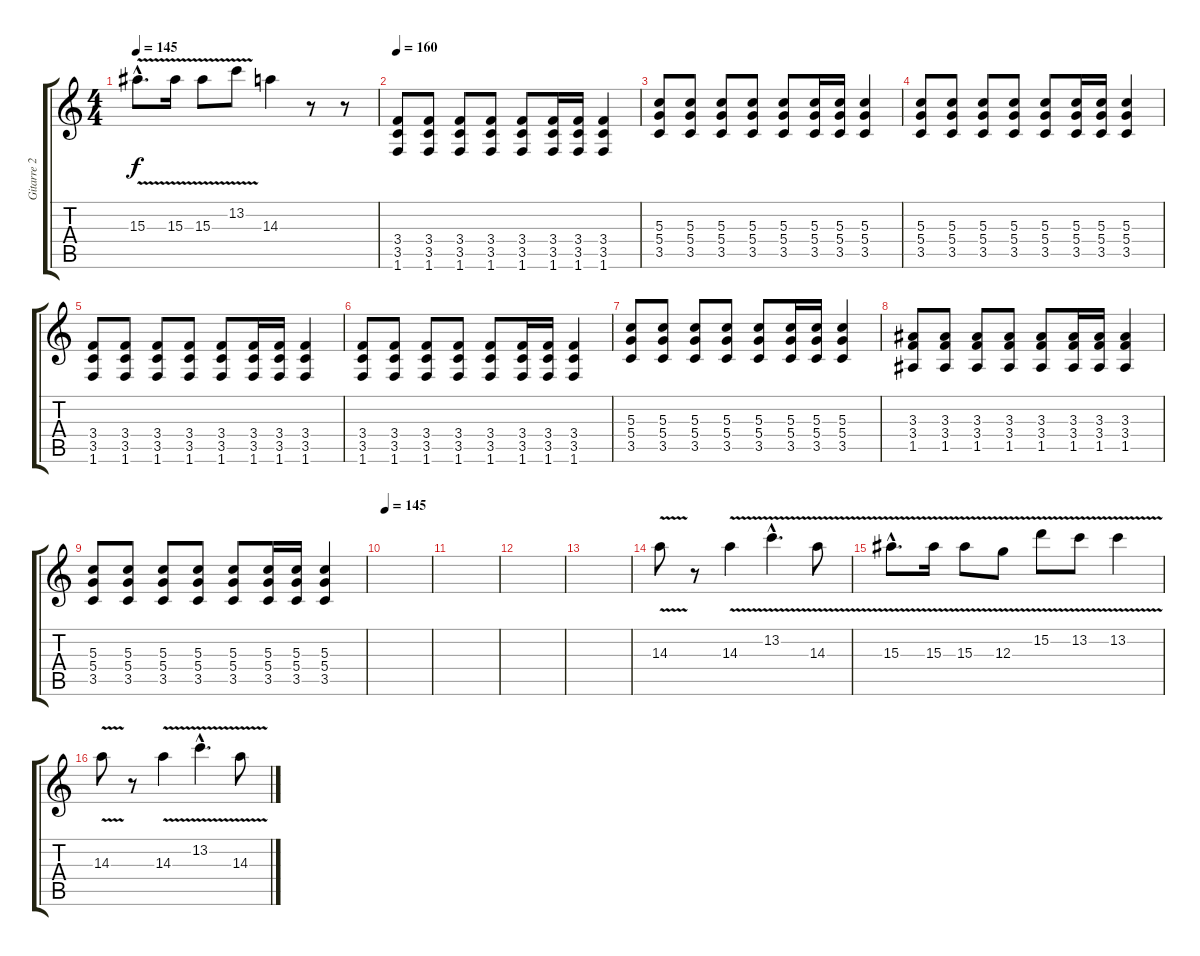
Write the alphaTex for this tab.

\track ("Gitarre 2" "Gitarre 2") {instrument distortionguitar}
\staff {score tabs}
\tuning (E4 B3 G3 D3 A2 E2) {hide}
\ts (4 4)
\tempo 145
\clef g2
\ks c
15.3{v hac}.8{d dy f} 15.3{v}.16 15.3{v}.8 13.2{v}.8 14.3.4 r.8 r.8 |
\tempo 160
(3.4 3.5 1.6).8 (3.4 3.5 1.6).8 (3.4 3.5 1.6).8 (3.4 3.5 1.6).8 (3.4 3.5 1.6).8 (3.4 3.5 1.6).16 (3.4 3.5 1.6).16 (3.4 3.5 1.6).4 |
(5.3 5.4 3.5).8 (5.3 5.4 3.5).8 (5.3 5.4 3.5).8 (5.3 5.4 3.5).8 (5.3 5.4 3.5).8 (5.3 5.4 3.5).16 (5.3 5.4 3.5).16 (5.3 5.4 3.5).4 |
(5.3 5.4 3.5).8 (5.3 5.4 3.5).8 (5.3 5.4 3.5).8 (5.3 5.4 3.5).8 (5.3 5.4 3.5).8 (5.3 5.4 3.5).16 (5.3 5.4 3.5).16 (5.3 5.4 3.5).4 |
(3.4 3.5 1.6).8 (3.4 3.5 1.6).8 (3.4 3.5 1.6).8 (3.4 3.5 1.6).8 (3.4 3.5 1.6).8 (3.4 3.5 1.6).16 (3.4 3.5 1.6).16 (3.4 3.5 1.6).4 |
(3.4 3.5 1.6).8 (3.4 3.5 1.6).8 (3.4 3.5 1.6).8 (3.4 3.5 1.6).8 (3.4 3.5 1.6).8 (3.4 3.5 1.6).16 (3.4 3.5 1.6).16 (3.4 3.5 1.6).4 |
(5.3 5.4 3.5).8 (5.3 5.4 3.5).8 (5.3 5.4 3.5).8 (5.3 5.4 3.5).8 (5.3 5.4 3.5).8 (5.3 5.4 3.5).16 (5.3 5.4 3.5).16 (5.3 5.4 3.5).4 |
(3.3 3.4 1.5).8 (3.3 3.4 1.5).8 (3.3 3.4 1.5).8 (3.3 3.4 1.5).8 (3.3 3.4 1.5).8 (3.3 3.4 1.5).16 (3.3 3.4 1.5).16 (3.3 3.4 1.5).4 |
(5.3 5.4 3.5).8 (5.3 5.4 3.5).8 (5.3 5.4 3.5).8 (5.3 5.4 3.5).8 (5.3 5.4 3.5).8 (5.3 5.4 3.5).16 (5.3 5.4 3.5).16 (5.3 5.4 3.5).4 |
\tempo 145
|
|
|
|
14.3{v}.8{instrument distortionguitar} r.8 14.3{v}.4 13.2{v hac}.4{d} 14.3{v}.8 |
15.3{v hac}.8{d} 15.3{v}.16 15.3{v}.8 12.3{v}.8 15.2{v}.8 13.2{v}.8 13.2{v}.4 |
14.3{v}.8 r.8 14.3{v}.4 13.2{v hac}.4{d} 14.3{v}.8
